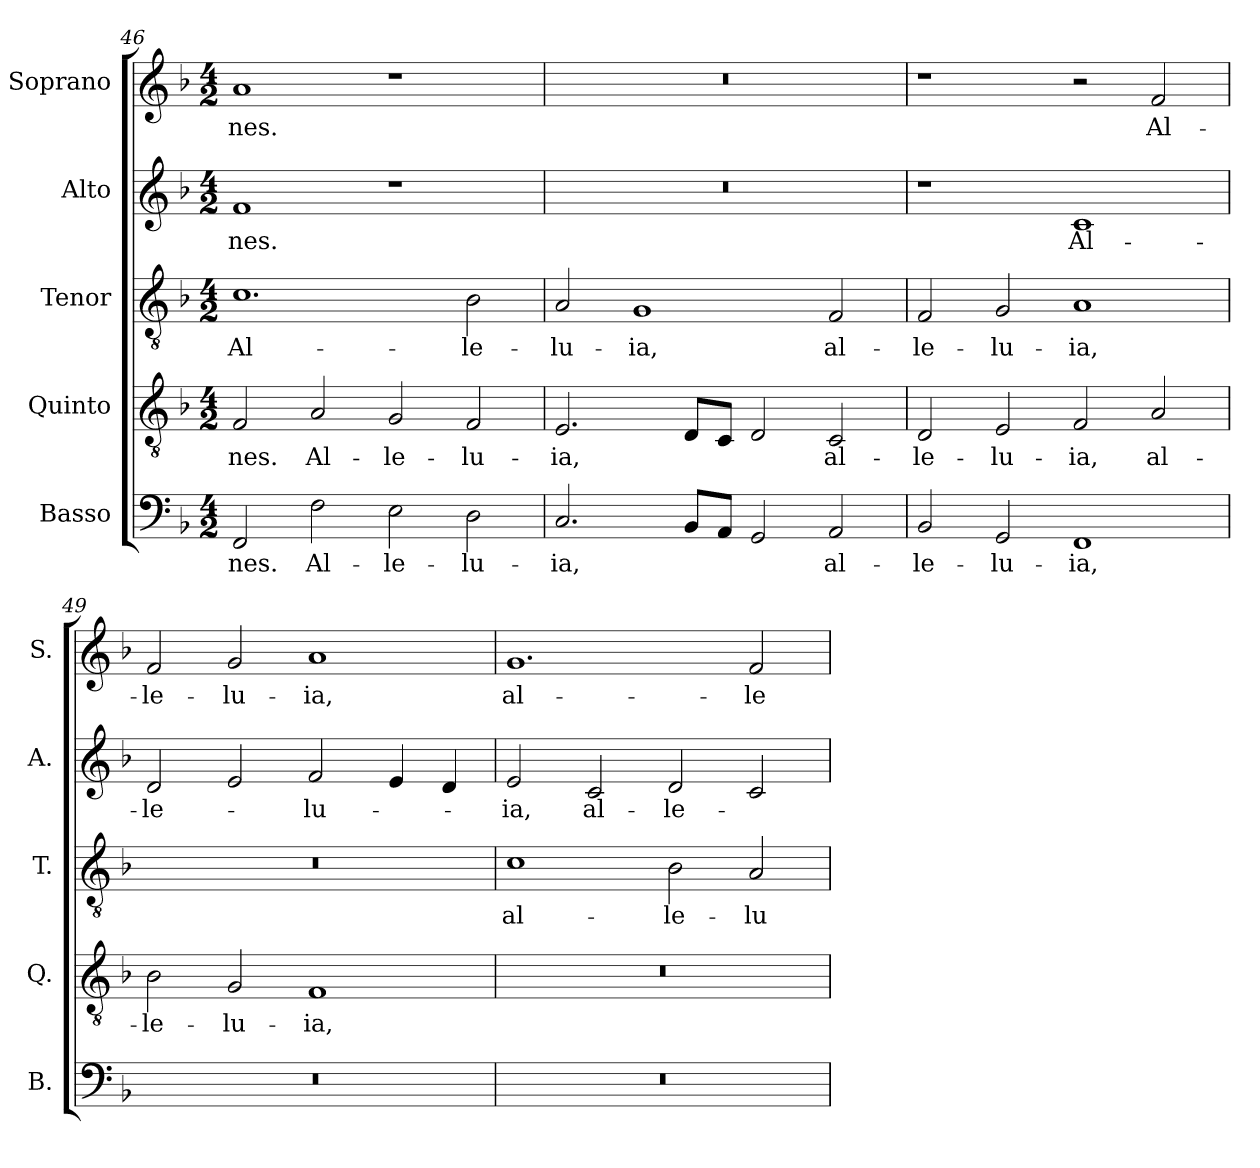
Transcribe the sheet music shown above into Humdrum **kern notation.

**kern	**text	**kern	**text	**kern	**text	**kern	**text	**kern	**text
*part5	*part5	*part4	*part4	*part3	*part3	*part2	*part2	*part1	*part1
*staff5	*staff5	*staff4	*staff4	*staff3	*staff3	*staff2	*staff2	*staff1	*staff1
*I"Basso	*	*I"Quinto	*	*I"Tenor	*	*I"Alto	*	*I"Soprano	*
*I'B.	*	*I'Q.	*	*I'T.	*	*I'A.	*	*I'S.	*
*clefF4	*	*clefGv2	*	*clefGv2	*	*clefG2	*	*clefG2	*
*	*	*ITrd7c12	*	*ITrd7c12	*	*	*	*	*
*k[b-]	*	*k[b-]	*	*k[b-]	*	*k[b-]	*	*k[b-]	*
*F:	*	*F:	*	*F:	*	*F:	*	*F:	*
*M4/2	*	*M4/2	*	*M4/2	*	*M4/2	*	*M4/2	*
=46	=46	=46	=46	=46	=46	=46	=46	=46	=46
!	!LO:LY:b:color=#000000	!	!	!	!	!	!	!	!
!	!	!	!LO:LY:b:color=#000000	!	!	!	!	!	!
!	!	!	!	!	!LO:LY:b:color=#000000	!	!	!	!
!	!	!	!	!	!	!	!LO:LY:b:color=#000000	!	!
!	!	!	!	!	!	!	!	!	!LO:LY:b:color=#000000
2FFi/	-nes.	2FFi/	-nes.	1.Ci	Al-	1fi	-nes.	1ai	-nes.
!	!LO:LY:b:color=#000000	!	!	!	!	!	!	!	!
!	!	!	!LO:LY:b:color=#000000	!	!	!	!	!	!
2Fi\	Al-	2AAi/	Al-	.	.	.	.	.	.
!	!LO:LY:b:color=#000000	!	!	!	!	!	!	!	!
!	!	!	!LO:LY:b:color=#000000	!	!	!	!	!	!
2Ei\	-le-	2GGi/	-le-	.	.	1r	.	1r	.
!	!LO:LY:b:color=#000000	!	!	!	!	!	!	!	!
!	!	!	!LO:LY:b:color=#000000	!	!	!	!	!	!
!	!	!	!	!	!LO:LY:b:color=#000000	!	!	!	!
2Di\	-lu-	2FFi/	-lu-	2BB-i\	-le-	.	.	.	.
=47	=47	=47	=47	=47	=47	=47	=47	=47	=47
!	!LO:LY:b:color=#000000	!	!	!	!	!	!	!	!
!	!	!	!LO:LY:b:color=#000000	!	!	!	!	!	!
!	!	!	!	!	!LO:LY:b:color=#000000	!LO:N:vis=1	!	!LO:N:vis=1	!
2.Ci/	-ia,	2.EEi/	-ia,	2AAi/	-lu-	0r	.	0r	.
!	!	!	!	!	!LO:LY:b:color=#000000	!	!	!	!
.	.	.	.	1GGi	-ia,	.	.	.	.
8BB-i/L	.	8DDi/L	.	.	.	.	.	.	.
8AAi/J	.	8CCi/J	.	.	.	.	.	.	.
2GGi/	.	2DDi/	.	.	.	.	.	.	.
!	!LO:LY:b:color=#000000	!	!	!	!	!	!	!	!
!	!	!	!LO:LY:b:color=#000000	!	!	!	!	!	!
!	!	!	!	!	!LO:LY:b:color=#000000	!	!	!	!
2AAi/	al-	2CCi/	al-	2FFi/	al-	.	.	.	.
=48	=48	=48	=48	=48	=48	=48	=48	=48	=48
!	!LO:LY:b:color=#000000	!	!	!	!	!	!	!	!
!	!	!	!LO:LY:b:color=#000000	!	!	!	!	!	!
!	!	!	!	!	!LO:LY:b:color=#000000	!	!	!	!
2BB-i/	-le-	2DDi/	-le-	2FFi/	-le-	1r	.	1r	.
!	!LO:LY:b:color=#000000	!	!	!	!	!	!	!	!
!	!	!	!LO:LY:b:color=#000000	!	!	!	!	!	!
!	!	!	!	!	!LO:LY:b:color=#000000	!	!	!	!
2GGi/	-lu-	2EEi/	-lu-	2GGi/	-lu-	.	.	.	.
!	!LO:LY:b:color=#000000	!	!	!	!	!	!	!	!
!	!	!	!LO:LY:b:color=#000000	!	!	!	!	!	!
!	!	!	!	!	!LO:LY:b:color=#000000	!	!	!	!
!	!	!	!	!	!	!	!LO:LY:b:color=#000000	!	!
1FFi	-ia,	2FFi/	-ia,	1AAi	-ia,	1ci	Al-	2r	.
!	!	!	!LO:LY:b:color=#000000	!	!	!	!	!	!
!	!	!	!	!	!	!	!	!	!LO:LY:b:color=#000000
.	.	2AAi/	al-	.	.	.	.	2fi/	Al-
!!LO:LB:g=z
=49	=49	=49	=49	=49	=49	=49	=49	=49	=49
!LO:N:vis=1	!	!	!	!	!	!	!	!	!
!	!	!	!LO:LY:b:color=#000000	!LO:N:vis=1	!	!	!	!	!
!	!	!	!	!	!	!	!LO:LY:b:color=#000000	!	!
!	!	!	!	!	!	!	!	!	!LO:LY:b:color=#000000
0r	.	2BB-i\	-le-	0r	.	2di/	-le-	2fi/	-le-
!	!	!	!LO:LY:b:color=#000000	!	!	!	!	!	!
!	!	!	!	!	!	!	!	!	!LO:LY:b:color=#000000
.	.	2GGi/	-lu-	.	.	2ei/	.	2gi/	-lu-
!	!	!	!LO:LY:b:color=#000000	!	!	!	!	!	!
!	!	!	!	!	!	!	!LO:LY:b:color=#000000	!	!
!	!	!	!	!	!	!	!	!	!LO:LY:b:color=#000000
.	.	1FFi	-ia,	.	.	2fi/	-lu-	1ai	-ia,
.	.	.	.	.	.	4ei/	.	.	.
.	.	.	.	.	.	4di/	.	.	.
=50	=50	=50	=50	=50	=50	=50	=50	=50	=50
!LO:N:vis=1	!	!LO:N:vis=1	!	!	!	!	!	!	!
!	!	!	!	!	!LO:LY:b:color=#000000	!	!	!	!
!	!	!	!	!	!	!	!LO:LY:b:color=#000000	!	!
!	!	!	!	!	!	!	!	!	!LO:LY:b:color=#000000
0r	.	0r	.	1Ci	al-	2ei/	-ia,	1.gi	al-
!	!	!	!	!	!	!	!LO:LY:b:color=#000000	!	!
.	.	.	.	.	.	2ci/	al-	.	.
!	!	!	!	!	!LO:LY:b:color=#000000	!	!	!	!
!	!	!	!	!	!	!	!LO:LY:b:color=#000000	!	!
.	.	.	.	2BB-i\	-le-	2di/	-le-	.	.
!	!	!	!	!	!LO:LY:b:color=#000000	!	!	!	!
!	!	!	!	!	!	!	!	!	!LO:LY:b:color=#000000
.	.	.	.	2AAi/	-lu-	2ci/	.	2fi/	-le-
=	=	=	=	=	=	=	=	=	=
*-	*-	*-	*-	*-	*-	*-	*-	*-	*-
